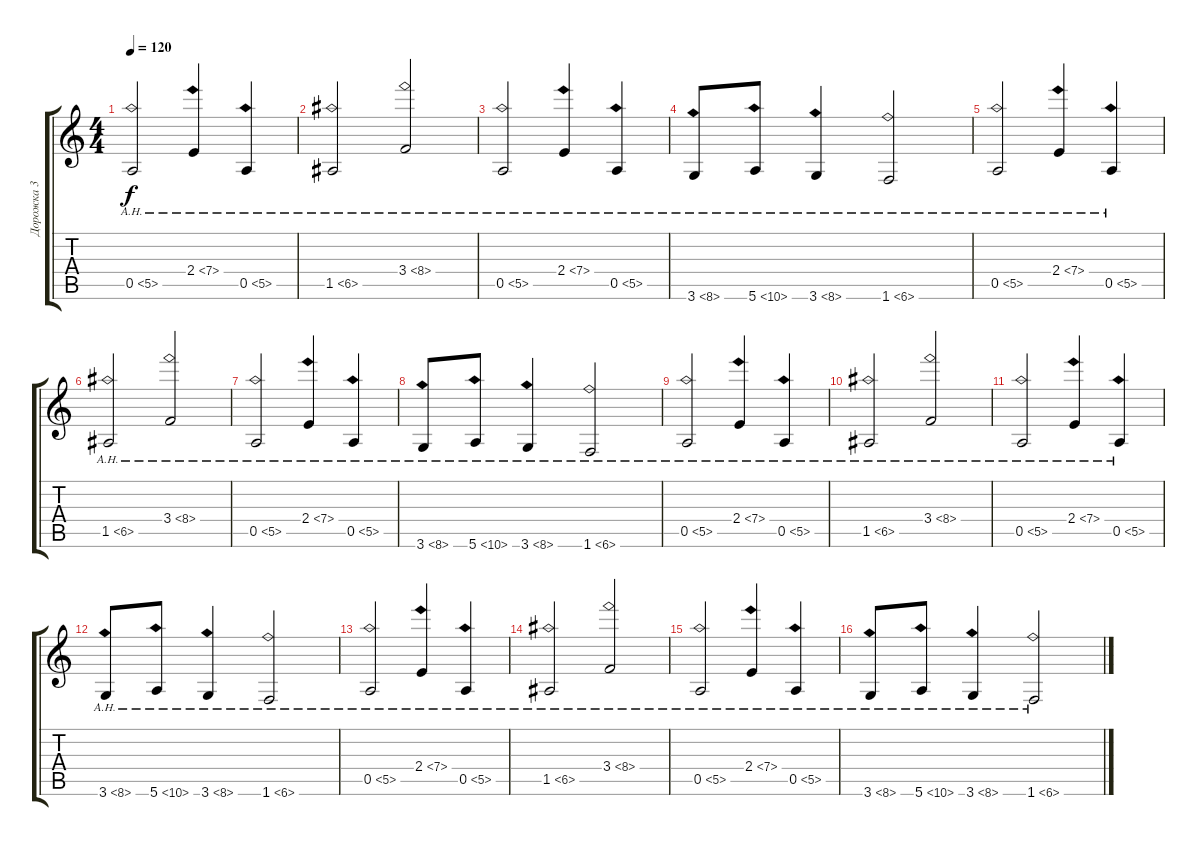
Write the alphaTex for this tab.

\track ("Дорожка 3" "Дорожка 3") {instrument distortionguitar}
\staff {score tabs}
\tuning (E4 B3 G3 D3 A2 E2) {hide}
\ts (4 4)
\tempo 120
\clef g2
\ks c
0.5{ah 5}.2{dy f} 2.4{ah 5}.4 0.5{ah 5}.4 |
1.5{ah 5}.2 3.4{ah 5}.2 |
0.5{ah 5}.2 2.4{ah 5}.4 0.5{ah 5}.4 |
3.6{ah 5}.8 5.6{ah 5}.8 3.6{ah 5}.4 1.6{ah 5}.2 |
0.5{ah 5}.2 2.4{ah 5}.4 0.5{ah 5}.4 |
1.5{ah 5}.2 3.4{ah 5}.2 |
0.5{ah 5}.2 2.4{ah 5}.4 0.5{ah 5}.4 |
3.6{ah 5}.8 5.6{ah 5}.8 3.6{ah 5}.4 1.6{ah 5}.2 |
0.5{ah 5}.2 2.4{ah 5}.4 0.5{ah 5}.4 |
1.5{ah 5}.2 3.4{ah 5}.2 |
0.5{ah 5}.2 2.4{ah 5}.4 0.5{ah 5}.4 |
3.6{ah 5}.8 5.6{ah 5}.8 3.6{ah 5}.4 1.6{ah 5}.2 |
0.5{ah 5}.2 2.4{ah 5}.4 0.5{ah 5}.4 |
1.5{ah 5}.2 3.4{ah 5}.2 |
0.5{ah 5}.2 2.4{ah 5}.4 0.5{ah 5}.4 |
3.6{ah 5}.8 5.6{ah 5}.8 3.6{ah 5}.4 1.6{ah 5}.2
